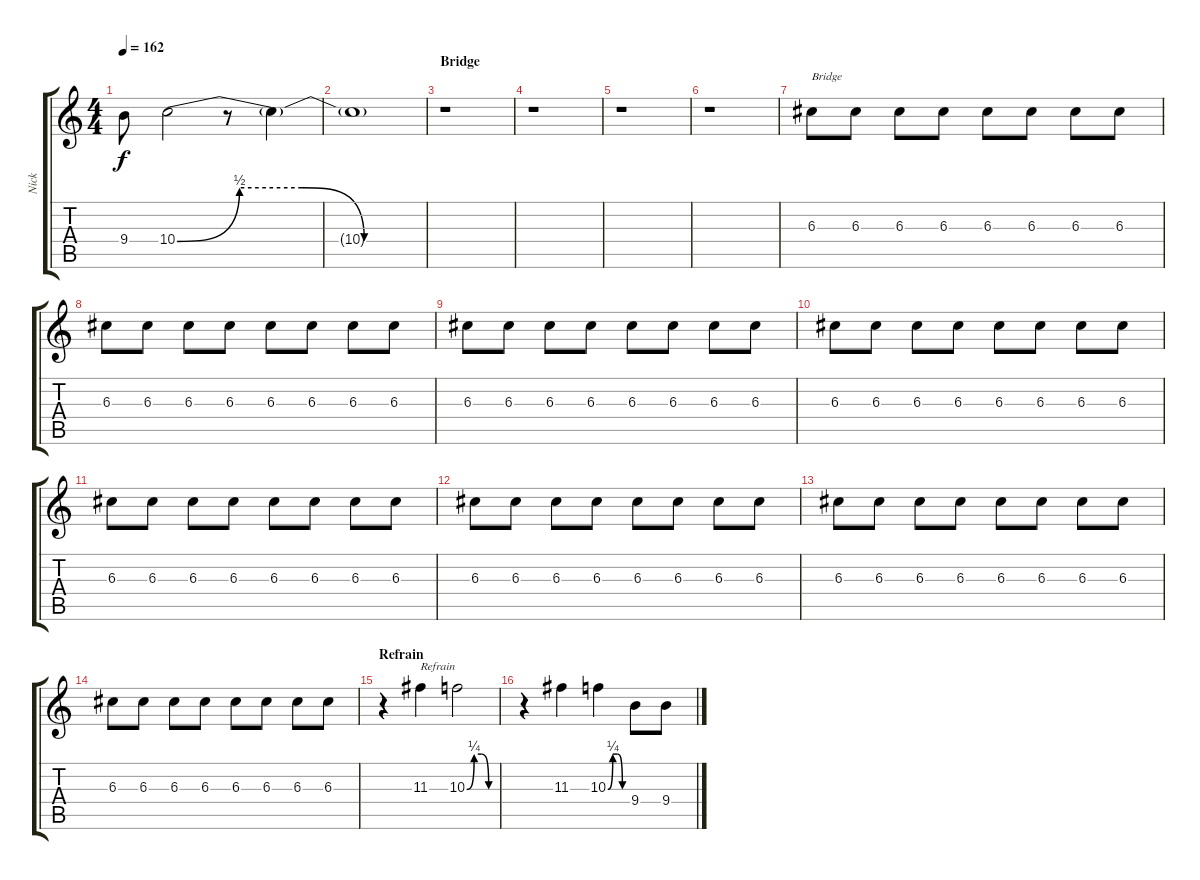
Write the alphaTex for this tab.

\track ("Nick" "Nick") {instrument distortionguitar}
\staff {score tabs}
\tuning (E4 B3 G3 D3 A2 E2) {hide}
\ts (4 4)
\tempo 162
\clef g2
\ks c
9.4{t}.8{dy f} 10.4{be (custom 0 0 15 2 30 2 45 0 60 0)}.2 r.8 10.4{t}.4 |
10.4{t}.1 |
\section ("" "Bridge")
r.1 |
r.1 |
r.1 |
r.1 |
6.3.8{txt "Bridge "} 6.3.8 6.3.8 6.3.8 6.3.8 6.3.8 6.3.8 6.3.8 |
6.3.8 6.3.8 6.3.8 6.3.8 6.3.8 6.3.8 6.3.8 6.3.8 |
6.3.8 6.3.8 6.3.8 6.3.8 6.3.8 6.3.8 6.3.8 6.3.8 |
6.3.8 6.3.8 6.3.8 6.3.8 6.3.8 6.3.8 6.3.8 6.3.8 |
6.3.8 6.3.8 6.3.8 6.3.8 6.3.8 6.3.8 6.3.8 6.3.8 |
6.3.8 6.3.8 6.3.8 6.3.8 6.3.8 6.3.8 6.3.8 6.3.8 |
6.3.8 6.3.8 6.3.8 6.3.8 6.3.8 6.3.8 6.3.8 6.3.8 |
6.3.8 6.3.8 6.3.8 6.3.8 6.3.8 6.3.8 6.3.8 6.3.8 |
\section ("" "Refrain")
r.4 11.3.4{txt "Refrain "} 10.3{be (custom 0 0 15 1 30 1 45 0 60 0)}.2 |
r.4 11.3.4 10.3{be (custom 0 0 15 1 30 1 45 0 60 0)}.4 9.4.8 9.4.8
